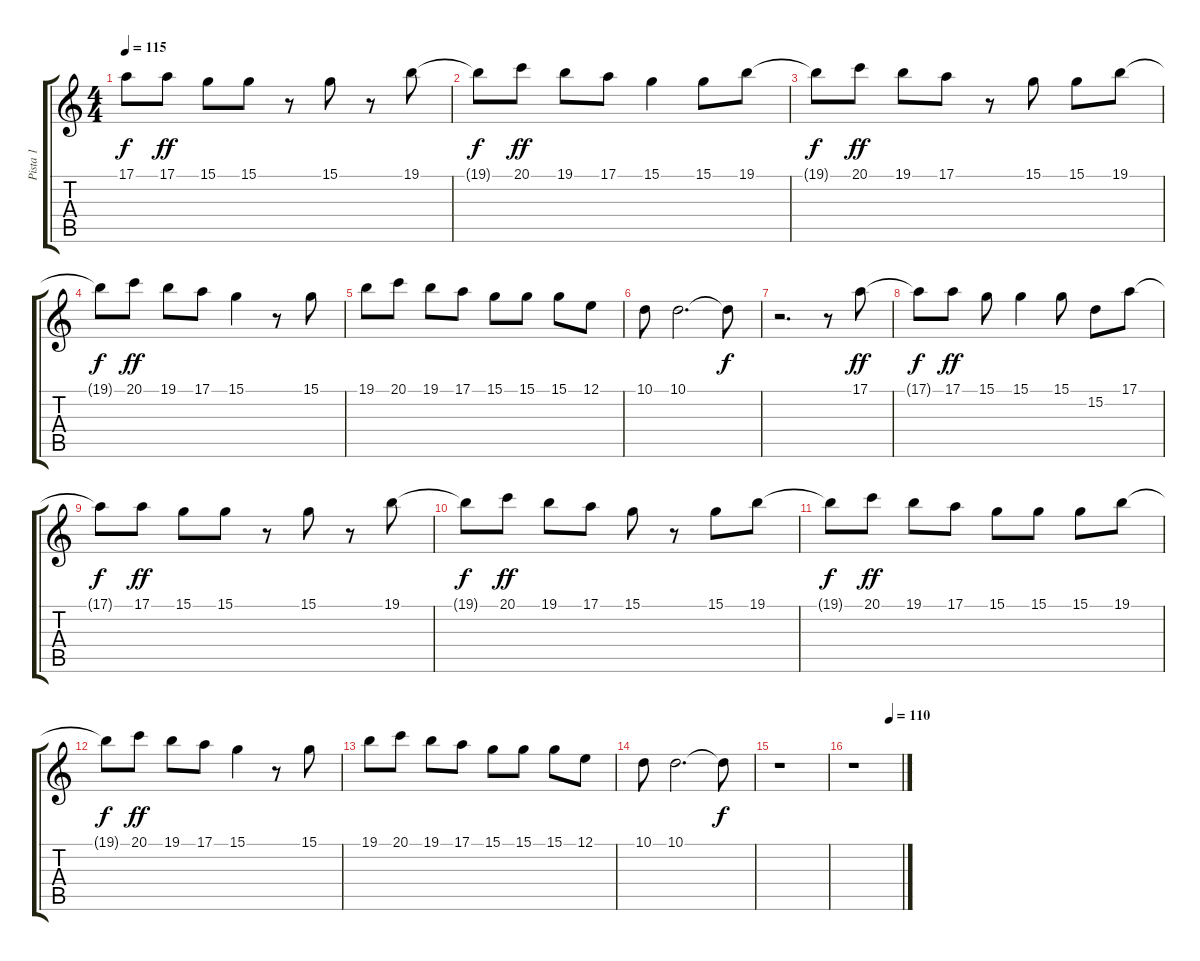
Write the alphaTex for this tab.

\track ("Pista 1" "Pista 1") {instrument flute}
\staff {score tabs}
\tuning (E4 B3 G3 D3 A2 E2) {hide}
\ts (4 4)
\tempo 115
\clef g2
\ks c
17.1{t}.8{dy f} 17.1.8{dy ff} 15.1.8 15.1.8 r.8 15.1.8 r.8 19.1.8 |
19.1{t}.8{dy f} 20.1.8{dy ff} 19.1.8 17.1.8 15.1.4 15.1.8 19.1.8 |
19.1{t}.8{dy f} 20.1.8{dy ff} 19.1.8 17.1.8 r.8 15.1.8 15.1.8 19.1.8 |
19.1{t}.8{dy f} 20.1.8{dy ff} 19.1.8 17.1.8 15.1.4 r.8 15.1.8 |
19.1.8 20.1.8 19.1.8 17.1.8 15.1.8 15.1.8 15.1.8 12.1.8 |
10.1.8 10.1.2{d} 10.1{t}.8{dy f} |
r.2{d} r.8 17.1.8{dy ff} |
17.1{t}.8{dy f} 17.1.8{dy ff} 15.1.8 15.1.4 15.1.8 15.2.8 17.1.8 |
17.1{t}.8{dy f} 17.1.8{dy ff} 15.1.8 15.1.8 r.8 15.1.8 r.8 19.1.8 |
19.1{t}.8{dy f} 20.1.8{dy ff} 19.1.8 17.1.8 15.1.8 r.8 15.1.8 19.1.8 |
19.1{t}.8{dy f} 20.1.8{dy ff} 19.1.8 17.1.8 15.1.8 15.1.8 15.1.8 19.1.8 |
19.1{t}.8{dy f} 20.1.8{dy ff} 19.1.8 17.1.8 15.1.4 r.8 15.1.8 |
19.1.8 20.1.8 19.1.8 17.1.8 15.1.8 15.1.8 15.1.8 12.1.8 |
10.1.8 10.1.2{d} 10.1{t}.8{dy f} |
r.1 |
\tempo (110 0.75)
r.1
